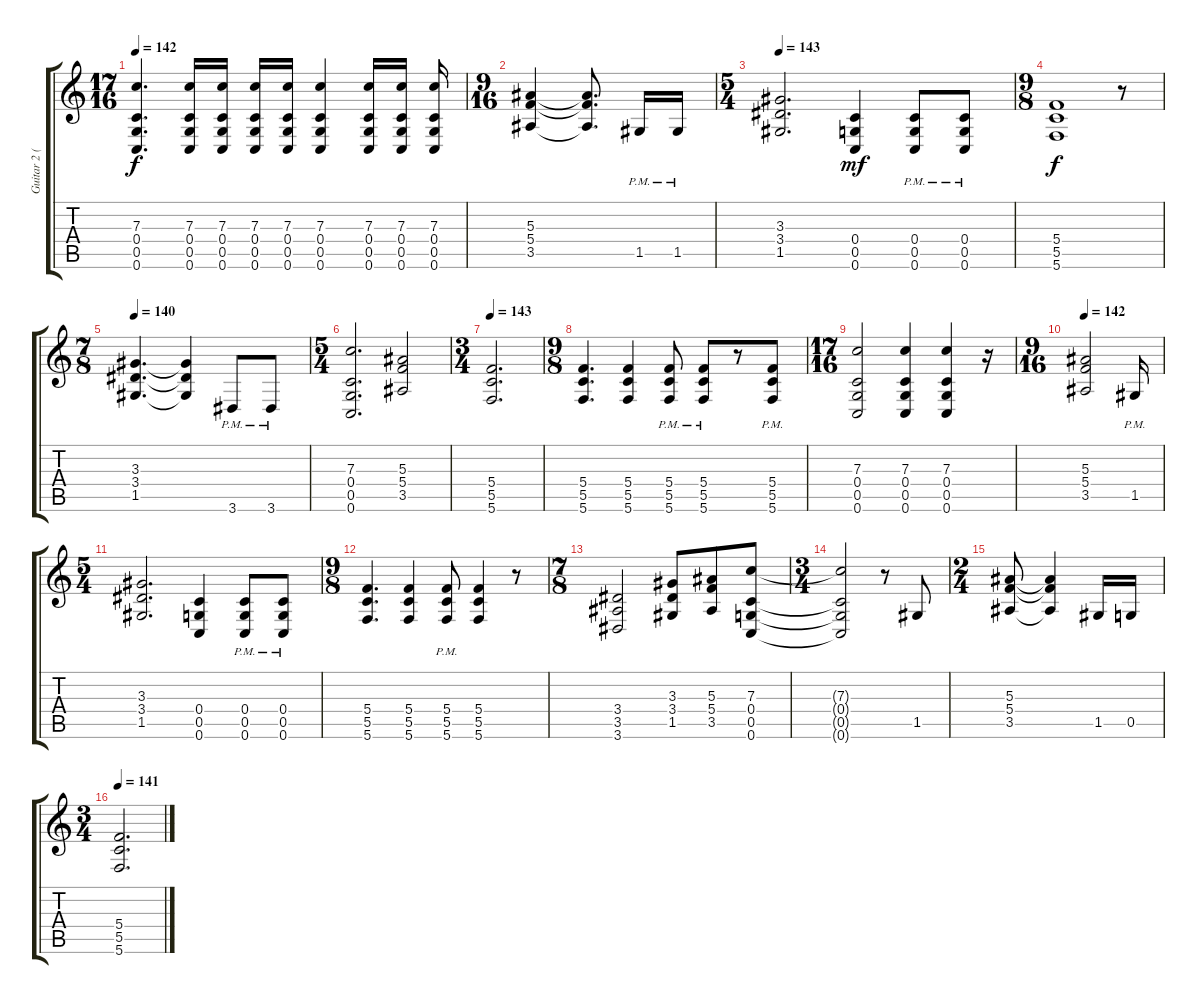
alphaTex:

\track ("Guitar 2 (Jari)" "Guitar 2 (") {instrument distortionguitar}
\staff {score tabs}
\tuning (D4 A3 F3 C3 G2 C2) {hide}
\ts (17 16)
\tempo 142
\clef g2
\ks c
(7.3 0.4 0.5 0.6).4{d dy f} (7.3 0.4 0.5 0.6).16 (7.3 0.4 0.5 0.6).16 (7.3 0.4 0.5 0.6).16 (7.3 0.4 0.5 0.6).16 (7.3 0.4 0.5 0.6).4 (7.3 0.4 0.5 0.6).16 (7.3 0.4 0.5 0.6).16 (7.3 0.4 0.5 0.6).16 |
\ts (9 16)
(5.3 5.4 3.5).4 (5.3{t} 5.4{t} 3.5{t}).8{d} 1.5{pm}.16 1.5{pm}.16 |
\ts (5 4)
\tempo 143
(3.3 3.4 1.5).2{d} (0.4 0.5 0.6).4{dy mf} (0.4{pm} 0.5{pm} 0.6{pm}).8 (0.4{pm} 0.5{pm} 0.6{pm}).8 |
\ts (9 8)
(5.4 5.5 5.6).1{dy f} r.8 |
\ts (7 8)
\tempo 140
(3.3 3.4 1.5).4{d} (3.3{t} 3.4{t} 1.5{t}).4 3.6{pm}.8 3.6{pm}.8 |
\ts (5 4)
(7.3 0.4 0.5 0.6).2{d} (5.3 5.4 3.5).2 |
\ts (3 4)
\tempo 143
(5.4 5.5 5.6).2{d} |
\ts (9 8)
(5.4 5.5 5.6).4{d} (5.4 5.5 5.6).4 (5.4{pm} 5.5{pm} 5.6{pm}).8 (5.4{pm} 5.5{pm} 5.6{pm}).8 r.8 (5.4{pm} 5.5{pm} 5.6{pm}).8 |
\ts (17 16)
(7.3 0.4 0.5 0.6).2 (7.3 0.4 0.5 0.6).4 (7.3 0.4 0.5 0.6).4 r.16 |
\ts (9 16)
\tempo 142
(5.3 5.4 3.5).2 1.5{pm}.16 |
\ts (5 4)
(3.3 3.4 1.5).2{d} (0.4 0.5 0.6).4 (0.4{pm} 0.5{pm} 0.6{pm}).8 (0.4{pm} 0.5{pm} 0.6{pm}).8 |
\ts (9 8)
(5.4 5.5 5.6).4{d} (5.4 5.5 5.6).4 (5.4{pm} 5.5{pm} 5.6{pm}).8 (5.4 5.5 5.6).4 r.8 |
\ts (7 8)
(3.4 3.5 3.6).2 (3.3 3.4 1.5).8 (5.3 5.4 3.5).8 (7.3 0.4 0.5 0.6).8 |
\ts (3 4)
(7.3{t} 0.4{t} 0.5{t} 0.6{t}).2 r.8 1.5.8 |
\ts (2 4)
(5.3 5.4 3.5).8 (5.3{t} 5.4{t} 3.5{t}).4 1.5.16 0.5.16 |
\ts (3 4)
\tempo 141
(5.4 5.5 5.6).2{d}
